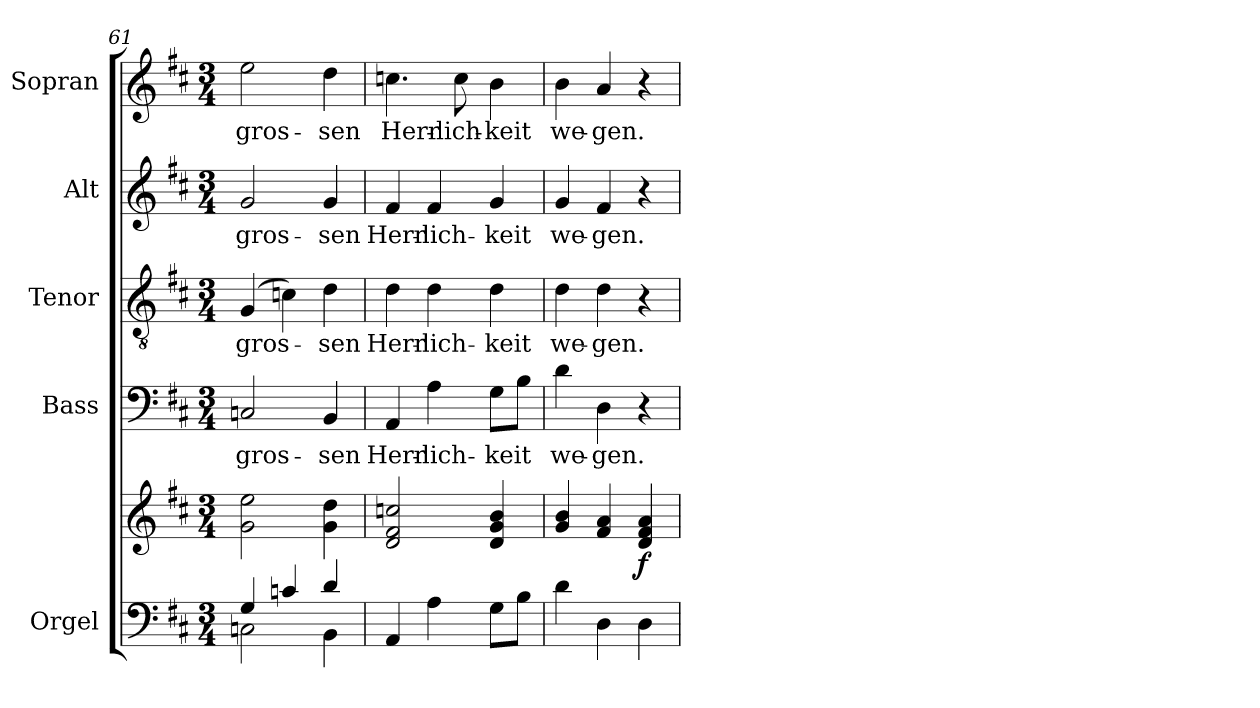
**kern	**kern	**dynam	**kern	**text	**kern	**text	**kern	**text	**kern	**text
*part5	*part5	*part5	*part4	*part4	*part3	*part3	*part2	*part2	*part1	*part1
*staff6	*staff5	*staff5/6	*staff4	*staff4	*staff3	*staff3	*staff2	*staff2	*staff1	*staff1
*I"Orgel	*	*	*I"Bass	*	*I"Tenor	*	*I"Alt	*	*I"Sopran	*
*I'Org.	*	*	*I'B.	*	*I'T.	*	*I'A.	*	*I'S.	*
*clefF4	*clefG2	*	*clefF4	*	*clefGv2	*	*clefG2	*	*clefG2	*
*k[f#c#]	*k[f#c#]	*	*k[f#c#]	*	*k[f#c#]	*	*k[f#c#]	*	*k[f#c#]	*
*D:	*D:	*	*D:	*	*D:	*	*D:	*	*D:	*
*M3/4	*M3/4	*	*M3/4	*	*M3/4	*	*M3/4	*	*M3/4	*
=61	=61	=61	=61	=61	=61	=61	=61	=61	=61	=61
*^	*	*	*	*	*	*	*	*	*	*
4G/	2Cn\	2g\ 2ee\	.	2Cn/	gros-	(4G/	gros-	2g/	gros-	2ee\	gros-
4cn/	.	.	.	.	.	4cn\)	.	.	.	.	.
4d/	4BB\	4g\ 4dd\	.	4BB/	-sen	4d\	-sen	4g/	-sen	4dd\	-sen
*v	*v	*	*	*	*	*	*	*	*	*	*
!!LO:PB:g=z
=62	=62	=62	=62	=62	=62	=62	=62	=62	=62	=62
4AA/	2d/ 2f#/ 2ccn/	.	4AA/	Herr-	4d\	Herr-	4f#/	Herr-	4.ccn\	Herr-
4A\	.	.	4A\	-lich-	4d\	-lich-	4f#/	-lich-	.	.
.	.	.	.	.	.	.	.	.	8cc\	-lich-
8G\L	4d/ 4g/ 4b/	.	8G\L	-keit	4d\	-keit	4g/	-keit	4b\	-keit
8B\J	.	.	8B\J	.	.	.	.	.	.	.
=63	=63	=63	=63	=63	=63	=63	=63	=63	=63	=63
4d\	4g/ 4b/	.	4d\	we-	4d\	we-	4g/	we-	4b\	we-
4D\	4f#/ 4a/	.	4D\	-gen.	4d\	-gen.	4f#/	-gen.	4a/	-gen.
!	!	!LO:DY:b	!	!	!	!	!	!	!	!
4D\	4d/ 4f#/ 4a/	f	4r	.	4r	.	4r	.	4r	.
=	=	=	=	=	=	=	=	=	=	=
*-	*-	*-	*-	*-	*-	*-	*-	*-	*-	*-
